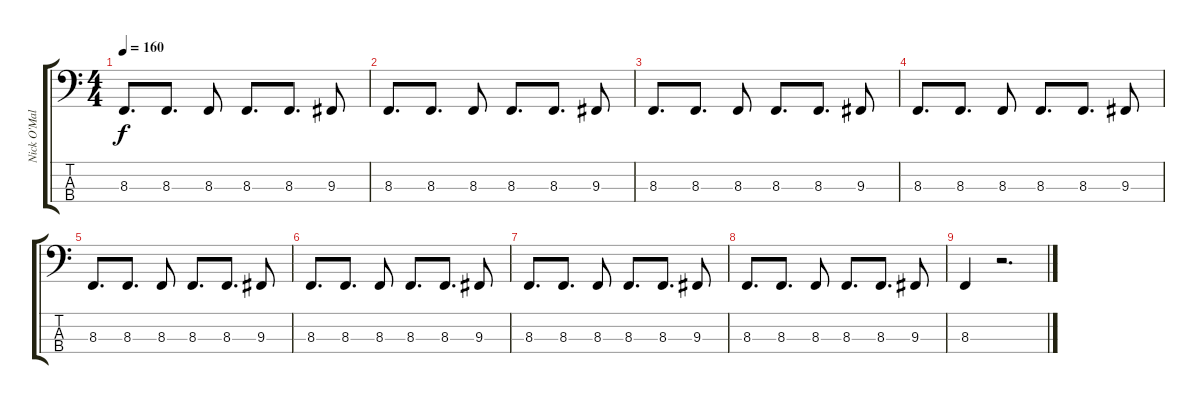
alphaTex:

\track ("Nick O'Malley" "Nick O'Mal") {instrument synthbrass1}
\staff {score tabs}
\tuning (G2 D2 A1 E1) {hide}
\ts (4 4)
\tempo 160
\clef f4
\ks c
8.3.8{d dy f instrument synthbrass1} 8.3.8{d} 8.3.8 8.3.8{d} 8.3.8{d} 9.3.8 |
8.3.8{d} 8.3.8{d} 8.3.8 8.3.8{d} 8.3.8{d} 9.3.8 |
8.3.8{d} 8.3.8{d} 8.3.8 8.3.8{d} 8.3.8{d} 9.3.8 |
8.3.8{d} 8.3.8{d} 8.3.8 8.3.8{d} 8.3.8{d} 9.3.8 |
8.3.8{d} 8.3.8{d} 8.3.8 8.3.8{d} 8.3.8{d} 9.3.8 |
8.3.8{d} 8.3.8{d} 8.3.8 8.3.8{d} 8.3.8{d} 9.3.8 |
8.3.8{d} 8.3.8{d} 8.3.8 8.3.8{d} 8.3.8{d} 9.3.8 |
8.3.8{d} 8.3.8{d} 8.3.8 8.3.8{d} 8.3.8{d} 9.3.8 |
8.3.4 r.2{d}
